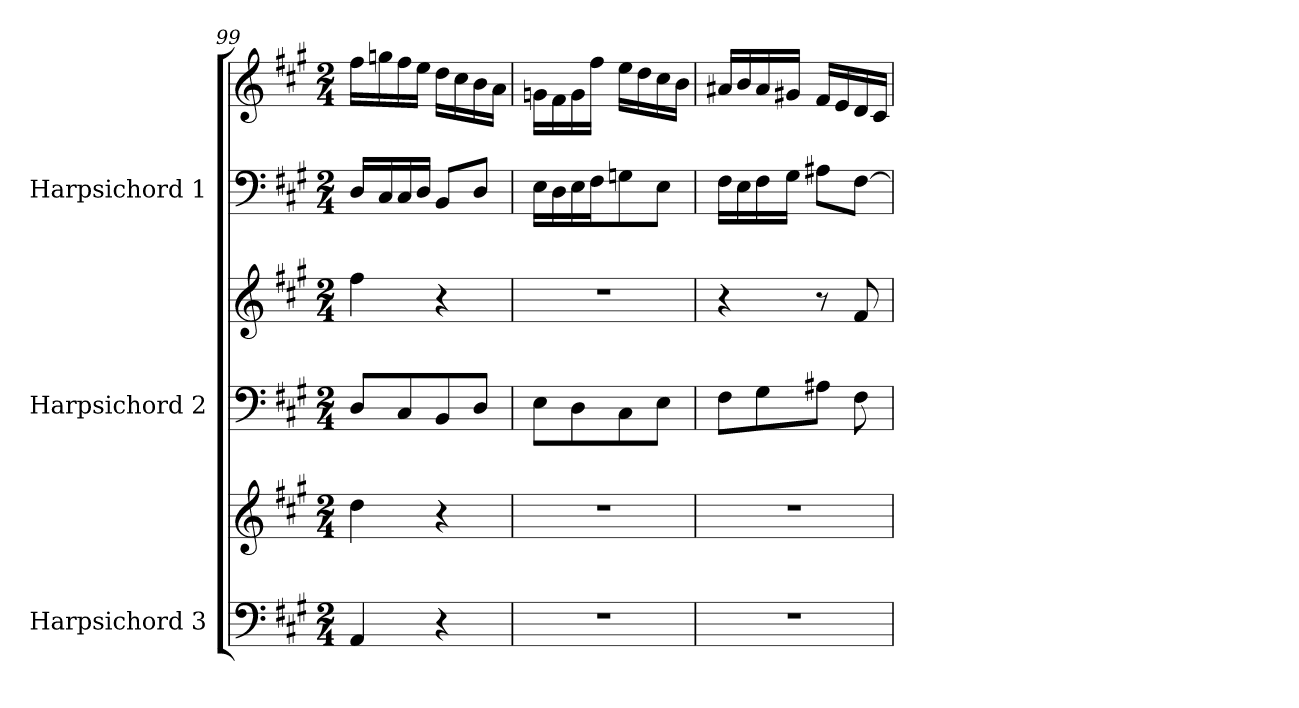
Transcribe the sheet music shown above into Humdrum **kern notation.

**kern	**kern	**kern	**kern	**kern	**kern
*part3	*part3	*part2	*part2	*part1	*part1
*staff6	*staff5	*staff4	*staff3	*staff2	*staff1
*I"Harpsichord 3	*	*I"Harpsichord 2	*	*I"Harpsichord 1	*
*I'Hp	*	*I'Hp	*	*I'Hp	*
*clefF4	*clefG2	*clefF4	*clefG2	*clefF4	*clefG2
*k[f#c#g#]	*k[f#c#g#]	*k[f#c#g#]	*k[f#c#g#]	*k[f#c#g#]	*k[f#c#g#]
*M2/4	*M2/4	*M2/4	*M2/4	*M2/4	*M2/4
=99	=99	=99	=99	=99	=99
4AA/	4dd\	8D/L	4ff#\	16D/LL	16ff#\LL
.	.	.	.	16C#/	16ggn\
.	.	8C#/	.	16C#/	16ff#\
.	.	.	.	16D/JJ	16ee\JJ
4r	4r	8BB/	4r	8BB/L	16dd\LL
.	.	.	.	.	16cc#\
.	.	8D/J	.	8D/J	16b\
.	.	.	.	.	16a\JJ
=100	=100	=100	=100	=100	=100
2r	2r	8E\L	2r	16E\LL	16gn\LL
.	.	.	.	16D\	16f#\
.	.	8D\	.	16E\	16g\
.	.	.	.	16F#\J	16ff#\JJ
.	.	8C#\	.	8Gn\	16ee\LL
.	.	.	.	.	16dd\
.	.	8E\J	.	8E\J	16cc#\
.	.	.	.	.	16b\JJ
=101	=101	=101	=101	=101	=101
2r	2r	8F#\L	4r	16F#\LL	16a#X/LL
.	.	.	.	16E\	16b/
.	.	8G#\	.	16F#\	16a#/
.	.	.	.	16G#\JJ	16g#X/JJ
.	.	8A#X\J	8r	8A#X\L	16f#/LL
.	.	.	.	.	16e/
.	.	8F#\	8f#/	[8F#\J	16d/
.	.	.	.	.	16c#/JJ
=	=	=	=	=	=
*-	*-	*-	*-	*-	*-
